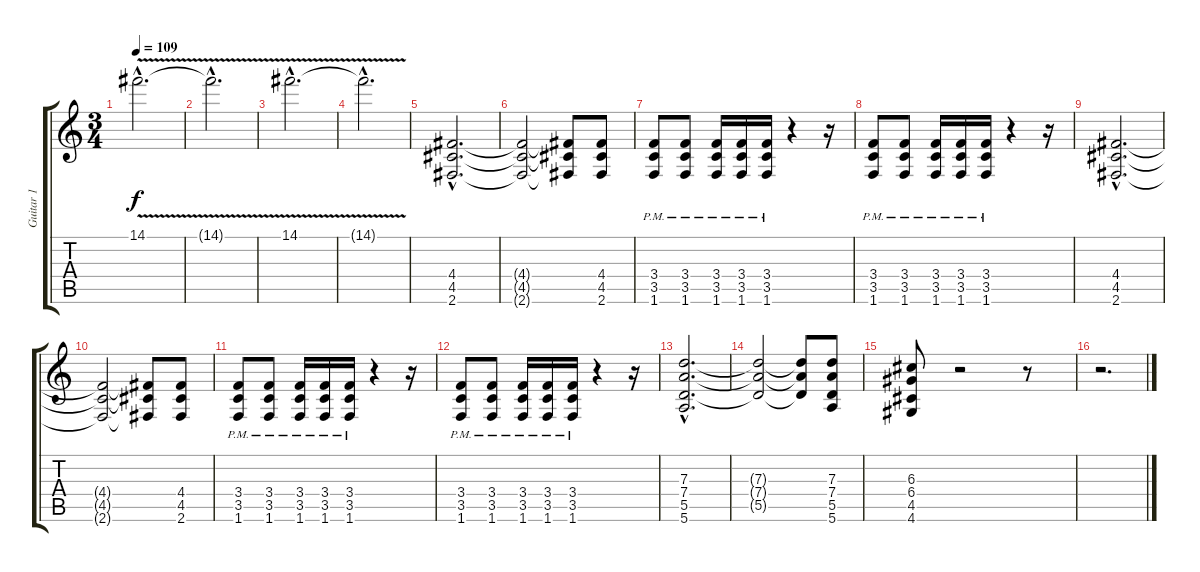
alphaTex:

\track ("Guitar 1" "Guitar 1") {instrument distortionguitar}
\staff {score tabs}
\tuning (E4 B3 G3 D3 A2 E2) {hide}
\ts (3 4)
\tempo 109
\clef g2
\ks c
14.1{v hac}.2{d dy f} |
14.1{hac t}.2{d} |
14.1{v hac}.2{d} |
14.1{hac t}.2{d} |
(4.4{hac} 4.5{hac} 2.6{hac}).2{d} |
(4.4{t} 4.5{t} 2.6{t}).2 (4.4{t} 4.5{t} 2.6{t}).8 (4.4 4.5 2.6).8 |
(3.4{pm} 3.5{pm} 1.6{pm}).8 (3.4{pm} 3.5{pm} 1.6{pm}).8 (3.4{pm} 3.5{pm} 1.6{pm}).16 (3.4{pm} 3.5{pm} 1.6{pm}).16 (3.4{pm} 3.5{pm} 1.6{pm}).16 r.4 r.16 |
(3.4{pm} 3.5{pm} 1.6{pm}).8 (3.4{pm} 3.5{pm} 1.6{pm}).8 (3.4{pm} 3.5{pm} 1.6{pm}).16 (3.4{pm} 3.5{pm} 1.6{pm}).16 (3.4{pm} 3.5{pm} 1.6{pm}).16 r.4 r.16 |
(4.4{hac} 4.5{hac} 2.6{hac}).2{d} |
(4.4{t} 4.5{t} 2.6{t}).2 (4.4{t} 4.5{t} 2.6{t}).8 (4.4 4.5 2.6).8 |
(3.4{pm} 3.5{pm} 1.6{pm}).8 (3.4{pm} 3.5{pm} 1.6{pm}).8 (3.4{pm} 3.5{pm} 1.6{pm}).16 (3.4{pm} 3.5{pm} 1.6{pm}).16 (3.4{pm} 3.5{pm} 1.6{pm}).16 r.4 r.16 |
(3.4{pm} 3.5{pm} 1.6{pm}).8 (3.4{pm} 3.5{pm} 1.6{pm}).8 (3.4{pm} 3.5{pm} 1.6{pm}).16 (3.4{pm} 3.5{pm} 1.6{pm}).16 (3.4{pm} 3.5{pm} 1.6{pm}).16 r.4 r.16 |
(7.3{hac} 7.4{hac} 5.5{hac} 5.6{hac}).2{d} |
(7.3{t} 7.4{t} 5.5{t}).2 (7.3{t} 7.4{t} 5.5{t}).8 (7.3 7.4 5.5 5.6).8 |
(6.3 6.4 4.5 4.6).8 r.2 r.8 |
r.2{d}
